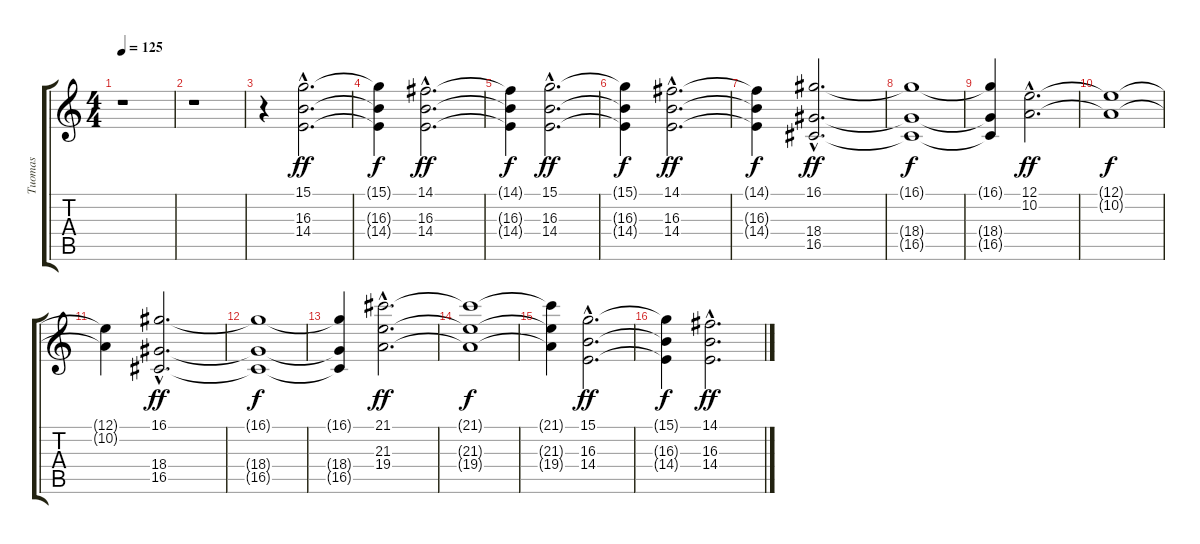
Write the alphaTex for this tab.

\track ("Tuomas" "Tuomas") {instrument stringensemble1}
\staff {score tabs}
\tuning (E4 B3 G3 D3 A2 E2) {hide}
\ts (4 4)
\tempo 125
\clef g2
\ks c
r.1{dy f} |
r.1 |
r.4{instrument stringensemble1} (15.1{hac} 16.3{hac} 14.4{hac}).2{d dy ff} |
(15.1{t} 16.3{t} 14.4{t}).4{dy f} (14.1{hac} 16.3{hac} 14.4{hac}).2{d dy ff} |
(14.1{t} 16.3{t} 14.4{t}).4{dy f} (15.1{hac} 16.3{hac} 14.4{hac}).2{d dy ff} |
(15.1{t} 16.3{t} 14.4{t}).4{dy f} (14.1{hac} 16.3{hac} 14.4{hac}).2{d dy ff} |
(14.1{t} 16.3{t} 14.4{t}).4{dy f} (16.1{hac} 18.4{hac} 16.5{hac}).2{d dy ff} |
(16.1{t} 18.4{t} 16.5{t}).1{dy f} |
(16.1{t} 18.4{t} 16.5{t}).4 (12.1{hac} 10.2{hac}).2{d dy ff} |
(12.1{t} 10.2{t}).1{dy f} |
(12.1{t} 10.2{t}).4 (16.1{hac} 18.4{hac} 16.5{hac}).2{d dy ff} |
(16.1{t} 18.4{t} 16.5{t}).1{dy f} |
(16.1{t} 18.4{t} 16.5{t}).4 (21.1{hac} 21.3{hac} 19.4{hac}).2{d dy ff} |
(21.1{t} 21.3{t} 19.4{t}).1{dy f} |
(21.1{t} 21.3{t} 19.4{t}).4 (15.1{hac} 16.3{hac} 14.4{hac}).2{d dy ff} |
(15.1{t} 16.3{t} 14.4{t}).4{dy f} (14.1{hac} 16.3{hac} 14.4{hac}).2{d dy ff}
